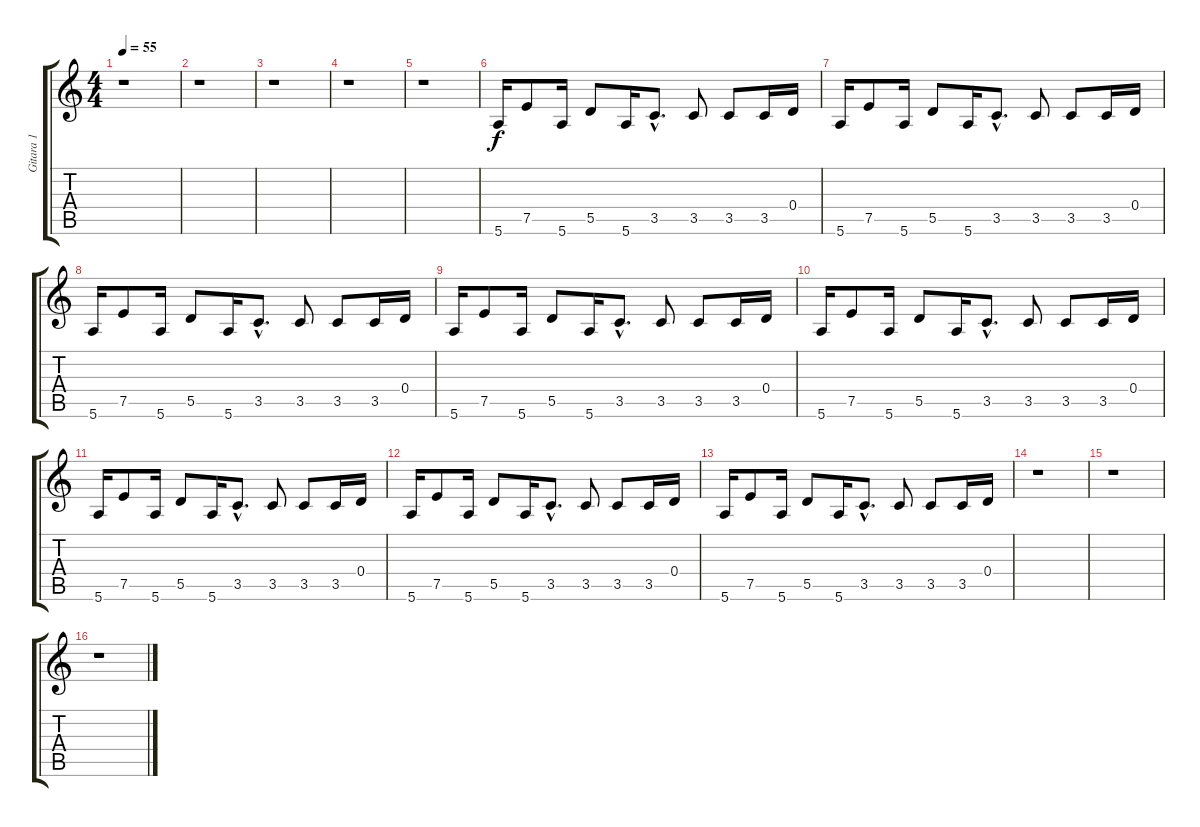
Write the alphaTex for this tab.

\track ("Gitara 1" "Gitara 1") {instrument electricguitarmuted}
\staff {score tabs}
\tuning (E4 B3 G3 D3 A2 E2) {hide}
\ts (4 4)
\tempo 55
\clef g2
\ks c
r.1{dy f} |
r.1 |
r.1 |
r.1 |
r.1 |
5.6.16 7.5.8 5.6.16 5.5.8 5.6.16 3.5{hac}.8{d} 3.5.8 3.5.8 3.5.16 0.4.16 |
5.6.16 7.5.8 5.6.16 5.5.8 5.6.16 3.5{hac}.8{d} 3.5.8 3.5.8 3.5.16 0.4.16 |
5.6.16 7.5.8 5.6.16 5.5.8 5.6.16 3.5{hac}.8{d} 3.5.8 3.5.8 3.5.16 0.4.16 |
5.6.16 7.5.8 5.6.16 5.5.8 5.6.16 3.5{hac}.8{d} 3.5.8 3.5.8 3.5.16 0.4.16 |
5.6.16 7.5.8 5.6.16 5.5.8 5.6.16 3.5{hac}.8{d} 3.5.8 3.5.8 3.5.16 0.4.16 |
5.6.16 7.5.8 5.6.16 5.5.8 5.6.16 3.5{hac}.8{d} 3.5.8 3.5.8 3.5.16 0.4.16 |
5.6.16 7.5.8 5.6.16 5.5.8 5.6.16 3.5{hac}.8{d} 3.5.8 3.5.8 3.5.16 0.4.16 |
5.6.16 7.5.8 5.6.16 5.5.8 5.6.16 3.5{hac}.8{d} 3.5.8 3.5.8 3.5.16 0.4.16 |
r.1 |
r.1 |
r.1
